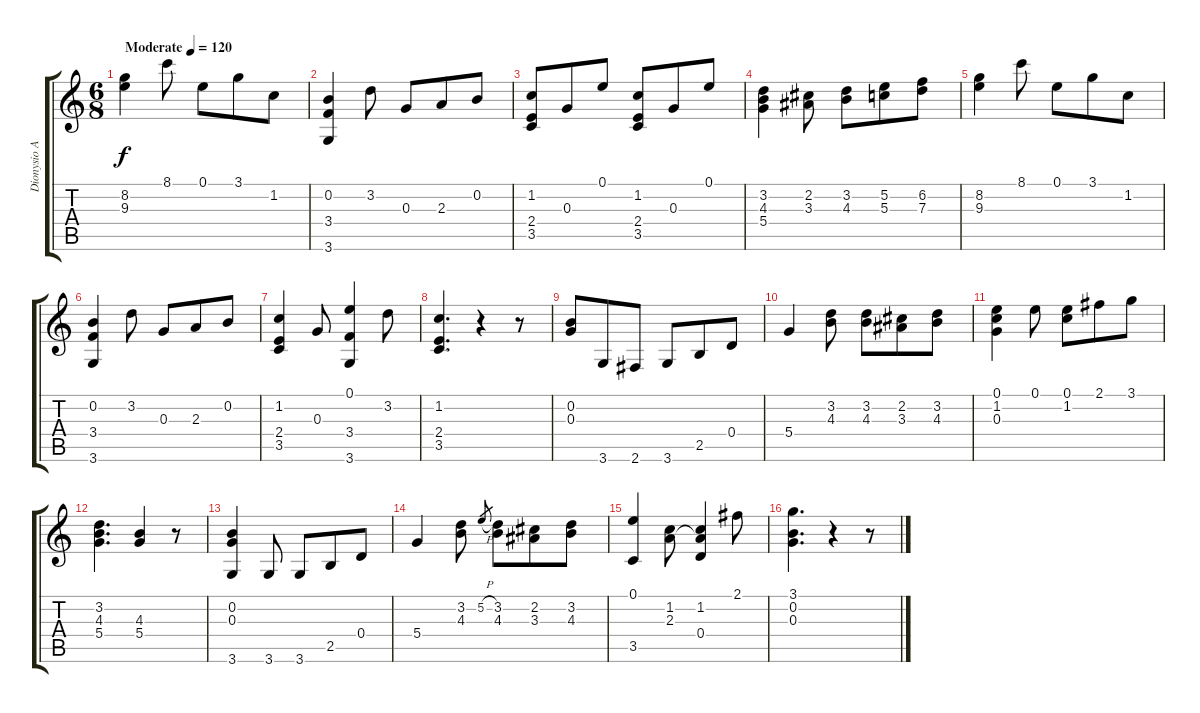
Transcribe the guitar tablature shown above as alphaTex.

\track ("Dionysio Aguado" "Dionysio A") {instrument acousticguitarnylon}
\staff {score tabs}
\tuning (E4 B3 G3 D3 A2 E2) {hide}
\ts (6 8)
\tempo (120 "Moderate")
\clef g2
\ks c
(8.2 9.3).4{dy f instrument acousticguitarnylon} 8.1.8 0.1.8 3.1.8 1.2.8 |
(0.2 3.4 3.6).4 3.2.8 0.3.8 2.3.8 0.2.8 |
(1.2 2.4 3.5).8 0.3.8 0.1.8 (1.2 2.4 3.5).8 0.3.8 0.1.8 |
(3.2 4.3 5.4).4 (2.2 3.3).8 (3.2 4.3).8 (5.2 5.3).8 (6.2 7.3).8 |
(8.2 9.3).4 8.1.8 0.1.8 3.1.8 1.2.8 |
(0.2 3.4 3.6).4 3.2.8 0.3.8 2.3.8 0.2.8 |
(1.2 2.4 3.5).4 0.3.8 (0.1 3.4 3.6).4 3.2.8 |
(1.2 2.4 3.5).4{d} r.4 r.8 |
(0.2 0.3).8 3.6.8 2.6.8 3.6.8 2.5.8 0.4.8 |
5.4.4 (3.2 4.3).8 (3.2 4.3).8 (2.2 3.3).8 (3.2 4.3).8 |
(0.1 1.2 0.3).4 0.1.8 (0.1 1.2).8 2.1.8 3.1.8 |
(3.2 4.3 5.4).4{d} (4.3 5.4).4 r.8 |
(0.2 0.3 3.6).4 3.6.8 3.6.8 2.5.8 0.4.8 |
5.4.4 (3.2 4.3).8 5.2{h}.8{gr} (3.2 4.3).8 (2.2 3.3).8 (3.2 4.3).8 |
(0.1 3.5).4 (1.2 2.3).8 (1.2 2.3{t} 0.4).4 2.1.8 |
(3.1 0.2 0.3).4{d} r.4 r.8
